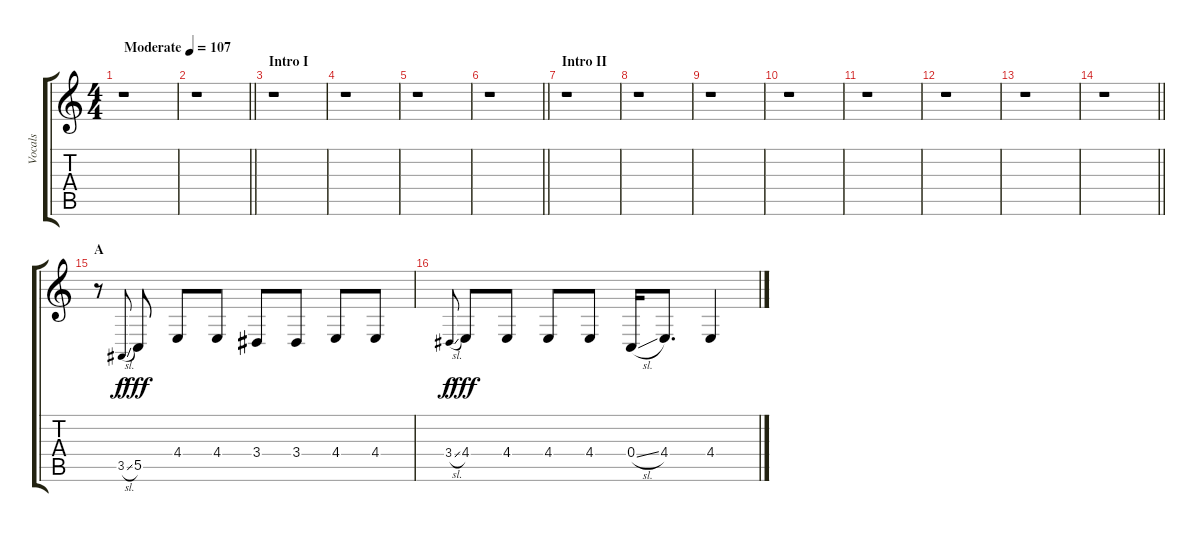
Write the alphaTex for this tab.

\track ("Vocals" "Vocals") {instrument voiceoohs}
\staff {score tabs}
\tuning (D4 A3 F3 C3 G2 D2) {hide}
\ts (4 4)
\tempo (107 "Moderate")
\clef g2
\ks c
r.1{dy f instrument voiceoohs} |
\barLineRight lightlight
r.1 |
\section ("" "Intro I")
r.1 |
r.1 |
r.1 |
\barLineRight lightlight
r.1 |
\section ("" "Intro II")
r.1 |
r.1 |
r.1 |
r.1 |
r.1 |
r.1 |
r.1 |
\barLineRight lightlight
r.1 |
\section ("" "A")
r.8 3.5{sl}.8{gr onbeat} 5.5.8{dy fff} 4.4.8 4.4.8 3.4.8 3.4.8 4.4.8 4.4.8 |
3.4{sl}.8{gr onbeat dy f} 4.4.8{dy fff} 4.4.8 4.4.8 4.4.8 0.4{sl}.16 4.4.8{d} 4.4.4
